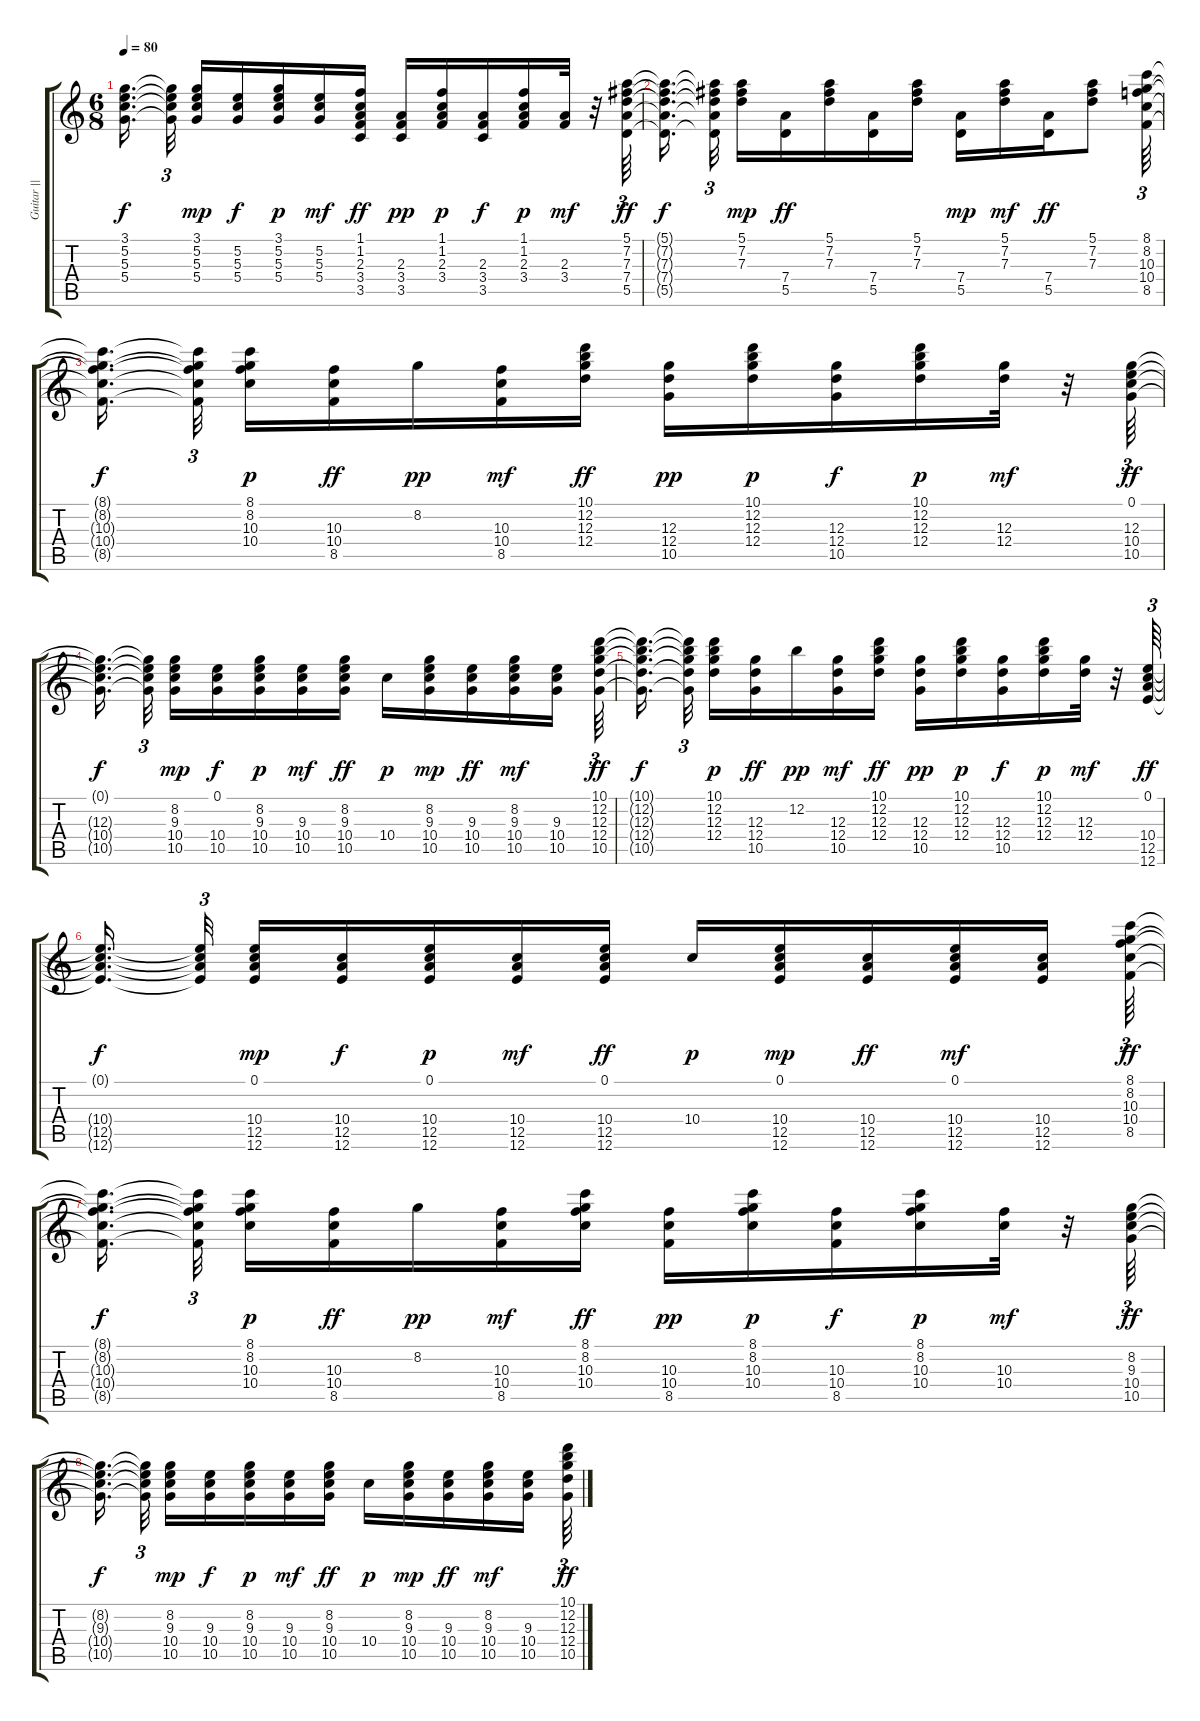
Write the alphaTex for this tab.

\track ("Guitar ||" "Guitar ||") {instrument acousticguitarsteel}
\staff {score tabs}
\tuning (E4 B3 G3 D3 A2 E2) {hide}
\ts (6 8)
\tempo 80
\clef g2
\ks c
(3.1{t} 5.2{t} 5.3{t} 5.4{t}).16{d dy f beam splitsecondary} (3.1{t} 5.2{t} 5.3{t} 5.4{t}).32{tu (3 2) beam splitsecondary} (3.1 5.2 5.3 5.4).16{dy mp} (5.2 5.3 5.4).16{dy f} (3.1 5.2 5.3 5.4).16{dy p} (5.2 5.3 5.4).16{dy mf} (1.1 1.2 2.3 3.4 3.5).16{dy ff} (2.3 3.4 3.5).16{dy pp} (1.1 1.2 2.3 3.4).16{dy p} (2.3 3.4 3.5).16{dy f} (1.1 1.2 2.3 3.4).16{dy p} (2.3 3.4).32{dy mf} r.32 (5.1 7.2 7.3 7.4 5.5).64{tu (3 2) dy ff} |
(5.1{t} 7.2{t} 7.3{t} 7.4{t} 5.5{t}).16{d dy f beam splitsecondary} (5.1{t} 7.2{t} 7.3{t} 7.4{t} 5.5{t}).32{tu (3 2) beam splitsecondary} (5.1 7.2 7.3).16{dy mp} (7.4 5.5).16{dy ff} (5.1 7.2 7.3).16 (7.4 5.5).16 (5.1 7.2 7.3).16 (7.4 5.5).16{dy mp} (5.1 7.2 7.3).16{dy mf} (7.4 5.5).16{dy ff} (5.1 7.2 7.3).8 (8.1 8.2 10.3 10.4 8.5).64{tu (3 2)} |
(8.1{t} 8.2{t} 10.3{t} 10.4{t} 8.5{t}).16{d dy f beam splitsecondary} (8.1{t} 8.2{t} 10.3{t} 10.4{t} 8.5{t}).32{tu (3 2) beam splitsecondary} (8.1 8.2 10.3 10.4).16{dy p} (10.3 10.4 8.5).16{dy ff} 8.2.16{dy pp} (10.3 10.4 8.5).16{dy mf} (10.1 12.2 12.3 12.4).16{dy ff} (12.3 12.4 10.5).16{dy pp} (10.1 12.2 12.3 12.4).16{dy p} (12.3 12.4 10.5).16{dy f} (10.1 12.2 12.3 12.4).16{dy p} (12.3 12.4).32{dy mf} r.32 (0.1 12.3 10.4 10.5).64{tu (3 2) dy ff} |
(0.1{t} 12.3{t} 10.4{t} 10.5{t}).16{d dy f beam splitsecondary} (0.1{t} 12.3{t} 10.4{t} 10.5{t}).32{tu (3 2) beam splitsecondary} (8.2 9.3 10.4 10.5).16{dy mp} (0.1 10.4 10.5).16{dy f} (8.2 9.3 10.4 10.5).16{dy p} (9.3 10.4 10.5).16{dy mf} (8.2 9.3 10.4 10.5).16{dy ff} 10.4.16{dy p} (8.2 9.3 10.4 10.5).16{dy mp} (9.3 10.4 10.5).16{dy ff} (8.2 9.3 10.4 10.5).16{dy mf} (9.3 10.4 10.5).16{beam splitsecondary} (10.1 12.2 12.3 12.4 10.5).64{tu (3 2) dy ff} |
(10.1{t} 12.2{t} 12.3{t} 12.4{t} 10.5{t}).16{d dy f beam splitsecondary} (10.1{t} 12.2{t} 12.3{t} 12.4{t} 10.5{t}).32{tu (3 2) beam splitsecondary} (10.1 12.2 12.3 12.4).16{dy p} (12.3 12.4 10.5).16{dy ff} 12.2.16{dy pp} (12.3 12.4 10.5).16{dy mf} (10.1 12.2 12.3 12.4).16{dy ff} (12.3 12.4 10.5).16{dy pp} (10.1 12.2 12.3 12.4).16{dy p} (12.3 12.4 10.5).16{dy f} (10.1 12.2 12.3 12.4).16{dy p} (12.3 12.4).32{dy mf} r.32 (0.1 10.4 12.5 12.6).64{tu (3 2) dy ff} |
(0.1{t} 10.4{t} 12.5{t} 12.6{t}).16{d dy f beam splitsecondary} (0.1{t} 10.4{t} 12.5{t} 12.6{t}).32{tu (3 2) beam splitsecondary} (0.1 10.4 12.5 12.6).16{dy mp} (10.4 12.5 12.6).16{dy f} (0.1 10.4 12.5 12.6).16{dy p} (10.4 12.5 12.6).16{dy mf} (0.1 10.4 12.5 12.6).16{dy ff} 10.4.16{dy p} (0.1 10.4 12.5 12.6).16{dy mp} (10.4 12.5 12.6).16{dy ff} (0.1 10.4 12.5 12.6).16{dy mf} (10.4 12.5 12.6).16{beam splitsecondary} (8.1 8.2 10.3 10.4 8.5).64{tu (3 2) dy ff} |
(8.1{t} 8.2{t} 10.3{t} 10.4{t} 8.5{t}).16{d dy f beam splitsecondary} (8.1{t} 8.2{t} 10.3{t} 10.4{t} 8.5{t}).32{tu (3 2) beam splitsecondary} (8.1 8.2 10.3 10.4).16{dy p} (10.3 10.4 8.5).16{dy ff} 8.2.16{dy pp} (10.3 10.4 8.5).16{dy mf} (8.1 8.2 10.3 10.4).16{dy ff} (10.3 10.4 8.5).16{dy pp} (8.1 8.2 10.3 10.4).16{dy p} (10.3 10.4 8.5).16{dy f} (8.1 8.2 10.3 10.4).16{dy p} (10.3 10.4).32{dy mf} r.32 (8.2 9.3 10.4 10.5).64{tu (3 2) dy ff} |
(8.2{t} 9.3{t} 10.4{t} 10.5{t}).16{d dy f beam splitsecondary} (8.2{t} 9.3{t} 10.4{t} 10.5{t}).32{tu (3 2) beam splitsecondary} (8.2 9.3 10.4 10.5).16{dy mp} (9.3 10.4 10.5).16{dy f} (8.2 9.3 10.4 10.5).16{dy p} (9.3 10.4 10.5).16{dy mf} (8.2 9.3 10.4 10.5).16{dy ff} 10.4.16{dy p} (8.2 9.3 10.4 10.5).16{dy mp} (9.3 10.4 10.5).16{dy ff} (8.2 9.3 10.4 10.5).16{dy mf} (9.3 10.4 10.5).16{beam splitsecondary} (10.1 12.2 12.3 12.4 10.5).64{tu (3 2) dy ff}
